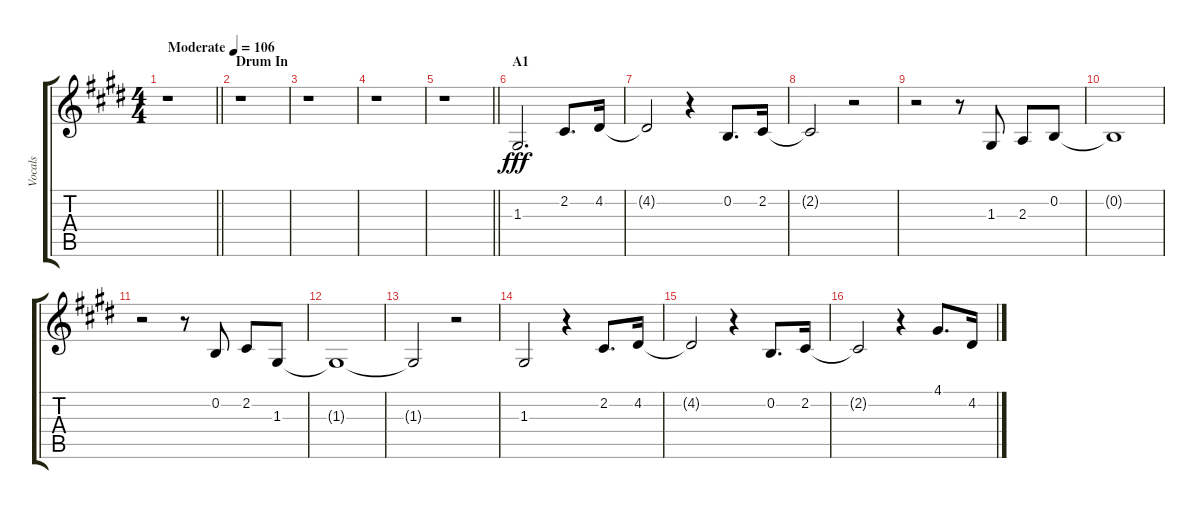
\track ("Vocals" "Vocals") {instrument voiceoohs}
\staff {score tabs}
\tuning (E4 B3 G3 D3 A2 E2) {hide}
\ts (4 4)
\tempo (106 "Moderate")
\clef g2
\barLineRight lightlight
\ks e
r.1{dy fff instrument voiceoohs} |
\section ("" "Drum In")
r.1 |
r.1 |
r.1 |
\barLineRight lightlight
r.1 |
\section ("" "A1")
1.3.2{d} 2.2.8{d} 4.2.16 |
4.2{t}.2 r.4 0.2.8{d} 2.2.16 |
2.2{t}.2 r.2 |
r.2 r.8 1.3.8 2.3.8 0.2.8 |
0.2{t}.1 |
r.2 r.8 0.2.8 2.2.8 1.3.8 |
1.3{t}.1 |
1.3{t}.2 r.2 |
1.3.2 r.4 2.2.8{d} 4.2.16 |
4.2{t}.2 r.4 0.2.8{d} 2.2.16 |
2.2{t}.2 r.4 4.1.8{d} 4.2.16
